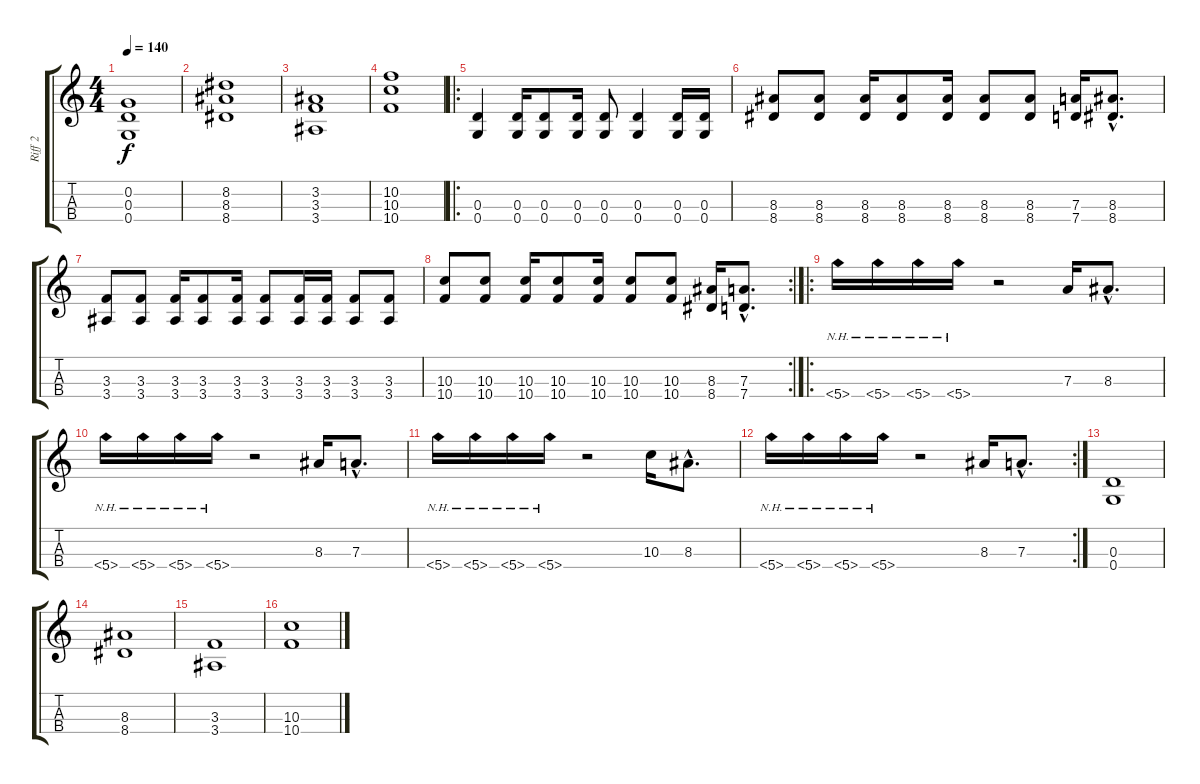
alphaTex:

\track ("Riff 2" "Riff 2") {instrument distortionguitar}
\staff {score tabs}
\tuning (B3 G3 D3 G2) {hide}
\ts (4 4)
\tempo 140
\clef g2
\ks c
(0.2 0.3 0.4).1{dy f} |
(8.2 8.3 8.4).1 |
(3.2 3.3 3.4).1 |
(10.2 10.3 10.4).1 |
\ro
(0.3 0.4).4 (0.3 0.4).16 (0.3 0.4).8 (0.3 0.4).16 (0.3 0.4).8 (0.3 0.4).4 (0.3 0.4).16 (0.3 0.4).16 |
(8.3 8.4).8 (8.3 8.4).8 (8.3 8.4).16 (8.3 8.4).8 (8.3 8.4).16 (8.3 8.4).8 (8.3 8.4).8 (7.3 7.4).16 (8.3{hac} 8.4{hac}).8{d} |
(3.3 3.4).8 (3.3 3.4).8 (3.3 3.4).16 (3.3 3.4).8 (3.3 3.4).16 (3.3 3.4).8 (3.3 3.4).16 (3.3 3.4).16 (3.3 3.4).8 (3.3 3.4).8 |
\rc 2
(10.3 10.4).8 (10.3 10.4).8 (10.3 10.4).16 (10.3 10.4).8 (10.3 10.4).16 (10.3 10.4).8 (10.3 10.4).8 (8.3 8.4).16 (7.3{hac} 7.4{hac}).8{d} |
\ro
5.4{nh}.16{volume 12} 5.4{nh}.16 5.4{nh}.16 5.4{nh}.16 r.2 7.3.16 8.3{hac}.8{d} |
5.4{nh}.16 5.4{nh}.16 5.4{nh}.16 5.4{nh}.16 r.2 8.3.16 7.3{hac}.8{d} |
5.4{nh}.16 5.4{nh}.16 5.4{nh}.16 5.4{nh}.16 r.2 10.3.16 8.3{hac}.8{d} |
\rc 2
5.4{nh}.16 5.4{nh}.16 5.4{nh}.16 5.4{nh}.16 r.2 8.3.16 7.3{hac}.8{d} |
(0.3 0.4).1{volume 16} |
(8.3 8.4).1 |
(3.3 3.4).1 |
(10.3 10.4).1
